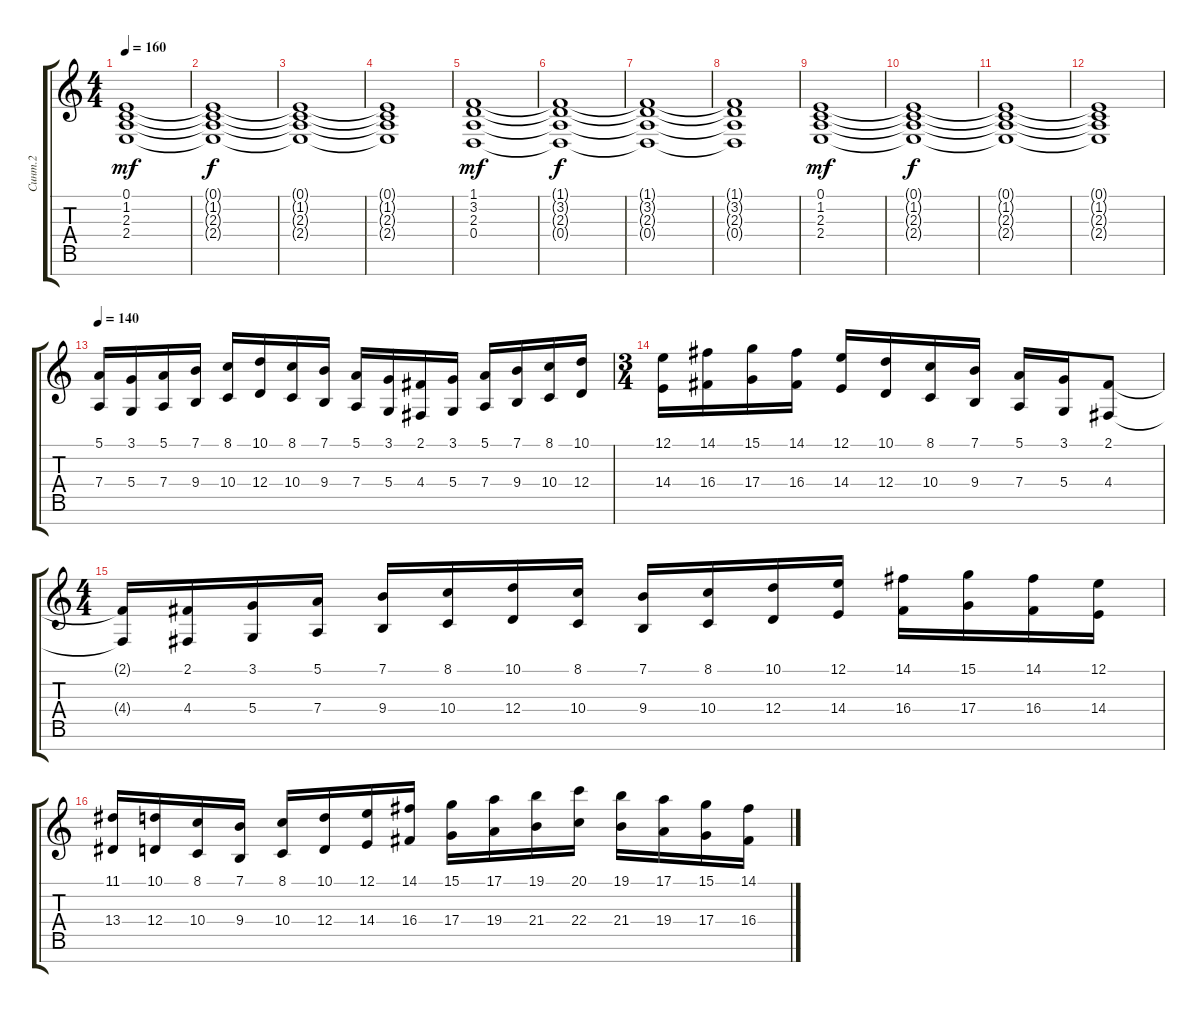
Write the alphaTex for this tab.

\track ("Синт.2" "Синт.2") {instrument stringensemble1}
\staff {score tabs}
\tuning (E4 B3 G3 D3 A2 E2 B1) {hide}
\ts (4 4)
\tempo 160
\clef g2
\ks c
(0.1 1.2 2.3 2.4).1{dy mf} |
(0.1{t} 1.2{t} 2.3{t} 2.4{t}).1{dy f} |
(0.1{t} 1.2{t} 2.3{t} 2.4{t}).1 |
(0.1{t} 1.2{t} 2.3{t} 2.4{t}).1 |
(1.1 3.2 2.3 0.4).1{dy mf} |
(1.1{t} 3.2{t} 2.3{t} 0.4{t}).1{dy f} |
(1.1{t} 3.2{t} 2.3{t} 0.4{t}).1 |
(1.1{t} 3.2{t} 2.3{t} 0.4{t}).1 |
(0.1 1.2 2.3 2.4).1{dy mf} |
(0.1{t} 1.2{t} 2.3{t} 2.4{t}).1{dy f} |
(0.1{t} 1.2{t} 2.3{t} 2.4{t}).1 |
(0.1{t} 1.2{t} 2.3{t} 2.4{t}).1 |
\tempo 140
(5.1 7.4).16{volume 8 instrument stringensemble1} (3.1 5.4).16 (5.1 7.4).16 (7.1 9.4).16 (8.1 10.4).16 (10.1 12.4).16 (8.1 10.4).16 (7.1 9.4).16 (5.1 7.4).16 (3.1 5.4).16 (2.1 4.4).16 (3.1 5.4).16 (5.1 7.4).16 (7.1 9.4).16 (8.1 10.4).16 (10.1 12.4).16 |
\ts (3 4)
(12.1 14.4).16 (14.1 16.4).16 (15.1 17.4).16 (14.1 16.4).16 (12.1 14.4).16 (10.1 12.4).16 (8.1 10.4).16 (7.1 9.4).16 (5.1 7.4).16 (3.1 5.4).16 (2.1 4.4).8 |
\ts (4 4)
(2.1{t} 4.4{t}).16 (2.1 4.4).16 (3.1 5.4).16 (5.1 7.4).16 (7.1 9.4).16 (8.1 10.4).16 (10.1 12.4).16 (8.1 10.4).16 (7.1 9.4).16 (8.1 10.4).16 (10.1 12.4).16 (12.1 14.4).16 (14.1 16.4).16 (15.1 17.4).16 (14.1 16.4).16 (12.1 14.4).16 |
(11.1 13.4).16 (10.1 12.4).16 (8.1 10.4).16 (7.1 9.4).16 (8.1 10.4).16 (10.1 12.4).16 (12.1 14.4).16 (14.1 16.4).16 (15.1 17.4).16 (17.1 19.4).16 (19.1 21.4).16 (20.1 22.4).16 (19.1 21.4).16 (17.1 19.4).16 (15.1 17.4).16 (14.1 16.4).16
